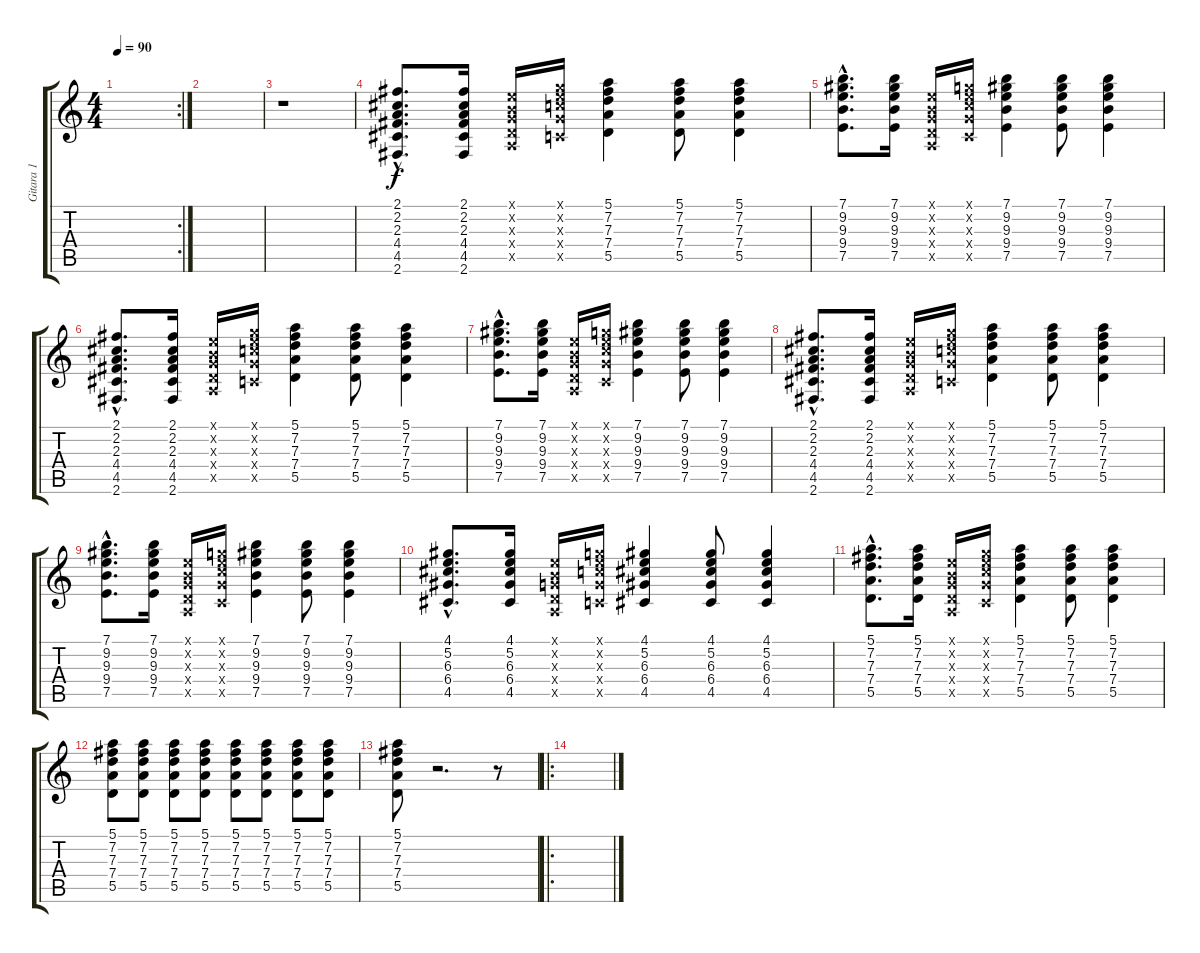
\track ("Gitara 1" "Gitara 1") {instrument acousticguitarnylon}
\staff {score tabs}
\tuning (E4 B3 G3 D3 A2 E2) {hide}
\rc 2
\ts (4 4)
\tempo 90
\clef g2
\ks c
|
|
r.1 |
(2.1{hac} 2.2{hac} 2.3{hac} 4.4{hac} 4.5{hac} 2.6{hac}).8{d} (2.1 2.2 2.3 4.4 4.5 2.6).16 (0.1{x} 0.2{x} 0.3{x} 0.4{x} 0.5{x}).16 (3.1{x} 5.2{x} 5.3{x} 5.4{x} 3.5{x}).16 (5.1 7.2 7.3 7.4 5.5).4 (5.1 7.2 7.3 7.4 5.5).8 (5.1 7.2 7.3 7.4 5.5).4 |
(7.1{hac} 9.2{hac} 9.3{hac} 9.4{hac} 7.5{hac}).8{d} (7.1 9.2 9.3 9.4 7.5).16 (0.1{x} 0.2{x} 0.3{x} 0.4{x} 0.5{x}).16 (3.1{x} 5.2{x} 5.3{x} 5.4{x} 3.5{x}).16 (7.1 9.2 9.3 9.4 7.5).4 (7.1 9.2 9.3 9.4 7.5).8 (7.1 9.2 9.3 9.4 7.5).4 |
(2.1{hac} 2.2{hac} 2.3{hac} 4.4{hac} 4.5{hac} 2.6{hac}).8{d} (2.1 2.2 2.3 4.4 4.5 2.6).16 (0.1{x} 0.2{x} 0.3{x} 0.4{x} 0.5{x}).16 (3.1{x} 5.2{x} 5.3{x} 5.4{x} 3.5{x}).16 (5.1 7.2 7.3 7.4 5.5).4 (5.1 7.2 7.3 7.4 5.5).8 (5.1 7.2 7.3 7.4 5.5).4 |
(7.1{hac} 9.2{hac} 9.3{hac} 9.4{hac} 7.5{hac}).8{d} (7.1 9.2 9.3 9.4 7.5).16 (0.1{x} 0.2{x} 0.3{x} 0.4{x} 0.5{x}).16 (3.1{x} 5.2{x} 5.3{x} 5.4{x} 3.5{x}).16 (7.1 9.2 9.3 9.4 7.5).4 (7.1 9.2 9.3 9.4 7.5).8 (7.1 9.2 9.3 9.4 7.5).4 |
(2.1{hac} 2.2{hac} 2.3{hac} 4.4{hac} 4.5{hac} 2.6{hac}).8{d} (2.1 2.2 2.3 4.4 4.5 2.6).16 (0.1{x} 0.2{x} 0.3{x} 0.4{x} 0.5{x}).16 (3.1{x} 5.2{x} 5.3{x} 5.4{x} 3.5{x}).16 (5.1 7.2 7.3 7.4 5.5).4 (5.1 7.2 7.3 7.4 5.5).8 (5.1 7.2 7.3 7.4 5.5).4 |
(7.1{hac} 9.2{hac} 9.3{hac} 9.4{hac} 7.5{hac}).8{d} (7.1 9.2 9.3 9.4 7.5).16 (0.1{x} 0.2{x} 0.3{x} 0.4{x} 0.5{x}).16 (3.1{x} 5.2{x} 5.3{x} 5.4{x} 3.5{x}).16 (7.1 9.2 9.3 9.4 7.5).4 (7.1 9.2 9.3 9.4 7.5).8 (7.1 9.2 9.3 9.4 7.5).4 |
(4.1{hac} 5.2{hac} 6.3{hac} 6.4{hac} 4.5{hac}).8{d} (4.1 5.2 6.3 6.4 4.5).16 (0.1{x} 0.2{x} 0.3{x} 0.4{x} 0.5{x}).16 (3.1{x} 5.2{x} 5.3{x} 5.4{x} 3.5{x}).16 (4.1 5.2 6.3 6.4 4.5).4 (4.1 5.2 6.3 6.4 4.5).8 (4.1 5.2 6.3 6.4 4.5).4 |
(5.1{hac} 7.2{hac} 7.3{hac} 7.4{hac} 5.5{hac}).8{d} (5.1 7.2 7.3 7.4 5.5).16 (0.1{x} 0.2{x} 0.3{x} 0.4{x} 0.5{x}).16 (3.1{x} 5.2{x} 5.3{x} 5.4{x} 3.5{x}).16 (5.1 7.2 7.3 7.4 5.5).4 (5.1 7.2 7.3 7.4 5.5).8 (5.1 7.2 7.3 7.4 5.5).4 |
(5.1 7.2 7.3 7.4 5.5).8 (5.1 7.2 7.3 7.4 5.5).8 (5.1 7.2 7.3 7.4 5.5).8 (5.1 7.2 7.3 7.4 5.5).8 (5.1 7.2 7.3 7.4 5.5).8 (5.1 7.2 7.3 7.4 5.5).8 (5.1 7.2 7.3 7.4 5.5).8 (5.1 7.2 7.3 7.4 5.5).8 |
(5.1 7.2 7.3 7.4 5.5).8 r.2{d} r.8 |
\ro
